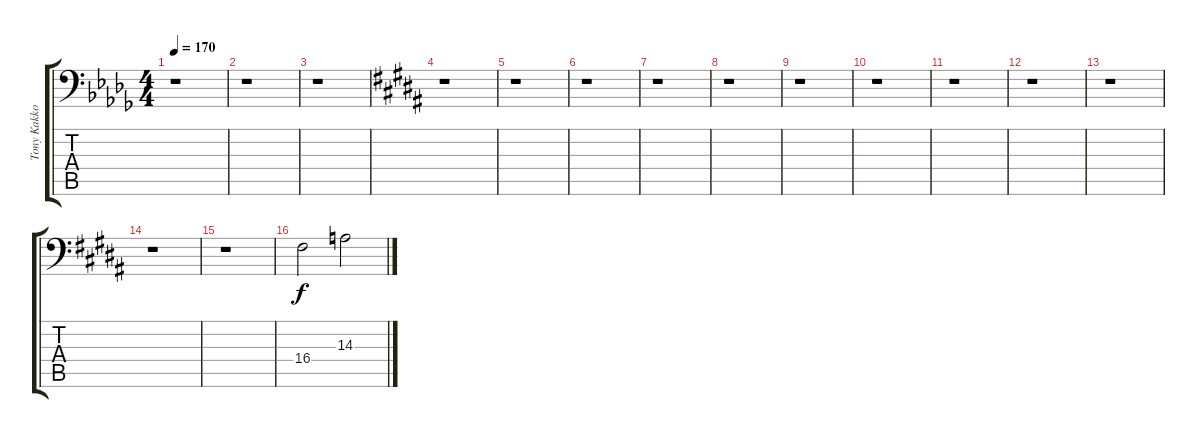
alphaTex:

\track ("Tony Kakko (Synth and Keyboard)" "Tony Kakko") {instrument lead8bassandlead}
\staff {score tabs}
\tuning (E3 B2 G2 D2 A1 E1) {hide}
\ts (4 4)
\tempo 170
\clef f4
\ks db
r.1{dy f} |
r.1 |
r.1 |
\ks b
r.1 |
r.1 |
r.1 |
r.1 |
r.1 |
r.1 |
r.1 |
r.1 |
r.1 |
r.1 |
r.1 |
r.1 |
16.4.2 14.3.2
